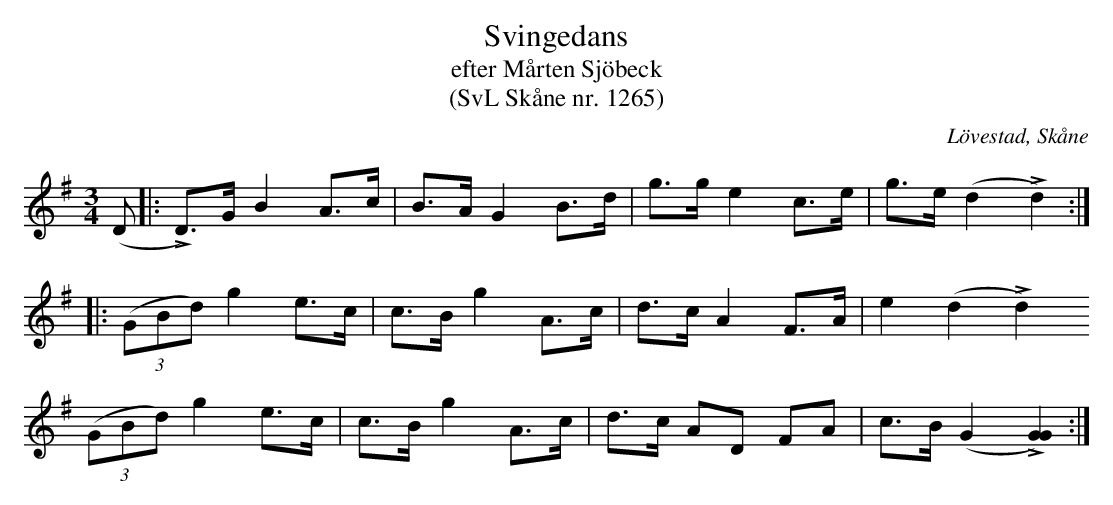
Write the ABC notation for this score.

X:1
T:Svingedans
T:efter Mårten Sjöbeck
T:(SvL Skåne nr. 1265)
O:Lövestad, Skåne
M:3/4
L:1/8
Q:1/4=108
K:G
(D |: LD)>G B2 A>c | B>A G2 B>d | g>g e2 c>e | g>e (d2 Ld2) :|
|: ((3GBd) g2 e>c | c>B g2 A>c | d>c A2 F>A | e2 (d2 Ld2)
   ((3GBd) g2 e>c | c>B g2 A>c | d>c AD FA | c>B (G2 L[G2G2,]) :|
